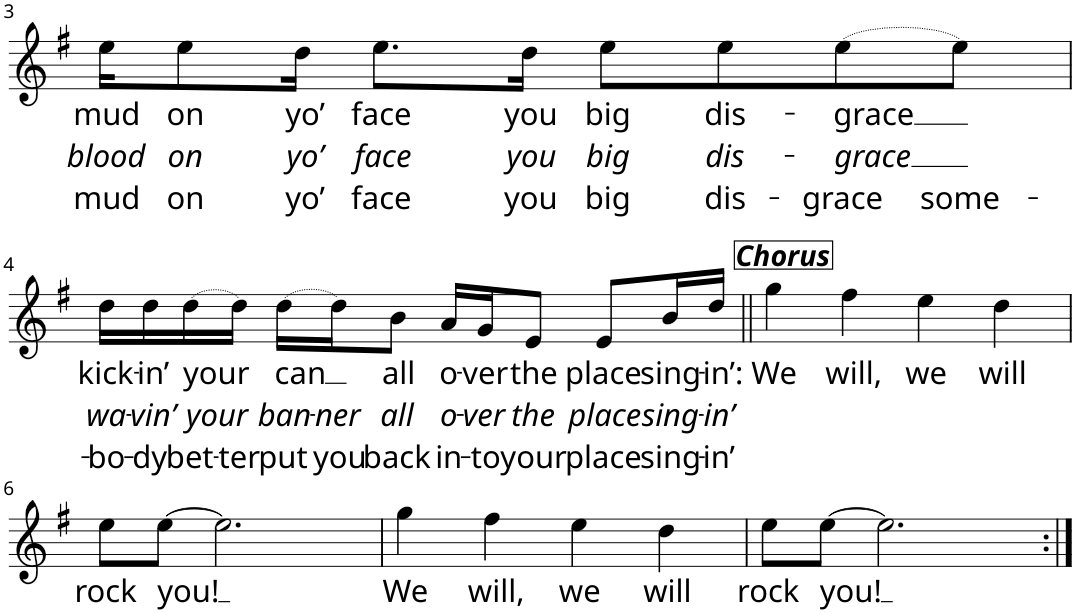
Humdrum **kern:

**kern	**text	**text	**text
*part1	*part1	*part1	*part1
*staff1	*staff1	*staff1	*staff1
*I"Score	*	*	*
!!LO:PB:g=z
*clefG2	*	*	*
*k[f#]	*	*	*
*G:	*	*	*
*M4/4	*	*	*
*met(c)	*	*	*
=3	=3	=3	=3
!	!LO:LY:b	!LO:LY:b	!LO:LY:b
16ee\KL	mud	blood	mud
!	!LO:LY:b	!LO:LY:b	!LO:LY:b
8ee\	on	on	on
!	!LO:LY:b	!LO:LY:b	!LO:LY:b
16dd\Jk	yo’	yo’	yo’
!	!LO:LY:b	!LO:LY:b	!LO:LY:b
8.ee\L	face	face	face
!	!LO:LY:b	!LO:LY:b	!LO:LY:b
16dd\Jk	you	you	you
!	!LO:LY:b	!LO:LY:b	!LO:LY:b
8ee\L	big	big	big
!	!LO:LY:b	!LO:LY:b	!LO:LY:b
8ee\	dis-	dis-	dis-
!LO:T:dot	!LO:LY:b	!LO:LY:b	!LO:LY:b
[8ee\	-grace	-grace	-grace
!	!	!	!LO:LY:b
8ee\J]	.	.	some-
!!LO:LB:g=z
=4	=4	=4	=4
!	!LO:LY:b	!LO:LY:b	!LO:LY:b
16dd\LL	kick-	wa-	-bo-
!	!LO:LY:b	!LO:LY:b	!LO:LY:b
16dd\	-in’	-vin’	-dy
!LO:T:dot	!LO:LY:b	!LO:LY:b	!LO:LY:b
[16dd\	your	your	bet-
!	!	!	!LO:LY:b
16dd\JJ]	.	.	-ter
!LO:T:dot	!LO:LY:b	!LO:LY:b	!LO:LY:b
[16dd\LL	can	ban-	put
!	!	!LO:LY:b	!LO:LY:b
16dd\J]	.	-ner	you
!	!LO:LY:b	!LO:LY:b	!LO:LY:b
8b\J	all	all	back
!	!LO:LY:b	!LO:LY:b	!LO:LY:b
16a/LL	o-	o-	in-
!	!LO:LY:b	!LO:LY:b	!LO:LY:b
16g/J	-ver	-ver	-to
!	!LO:LY:b	!LO:LY:b	!LO:LY:b
8e/J	the	the	your
!	!LO:LY:b	!LO:LY:b	!LO:LY:b
8e/L	place	place	place
!	!LO:LY:b	!LO:LY:b	!LO:LY:b
16b/L	sing-	sing-	sing-
!	!LO:LY:b	!LO:LY:b	!LO:LY:b
16dd/JJ	-in’:	-in’	-in’
=5||	=5||	=5||	=5||
!LO:TX:a:Bi:t=Chorus	!	!	!
!	!LO:LY:b	!	!
4gg\	We	.	.
!	!LO:LY:b	!	!
4ff#\	will,	.	.
!	!LO:LY:b	!	!
4ee\	we	.	.
!	!LO:LY:b	!	!
4dd\	will	.	.
!!LO:LB:g=z
=6	=6	=6	=6
!	!LO:LY:b	!	!
8ee\L	rock	.	.
!	!LO:LY:b	!	!
[8ee\J	you!	.	.
2.ee\]	.	.	.
=7	=7	=7	=7
!	!LO:LY:b	!	!
4gg\	We	.	.
!	!LO:LY:b	!	!
4ff#\	will,	.	.
!	!LO:LY:b	!	!
4ee\	we	.	.
!	!LO:LY:b	!	!
4dd\	will	.	.
=8	=8	=8	=8
!	!LO:LY:b	!	!
8ee\L	rock	.	.
!	!LO:LY:b	!	!
[8ee\J	you!	.	.
2.ee\]	.	.	.
=:|!	=:|!	=:|!	=:|!
*-	*-	*-	*-
